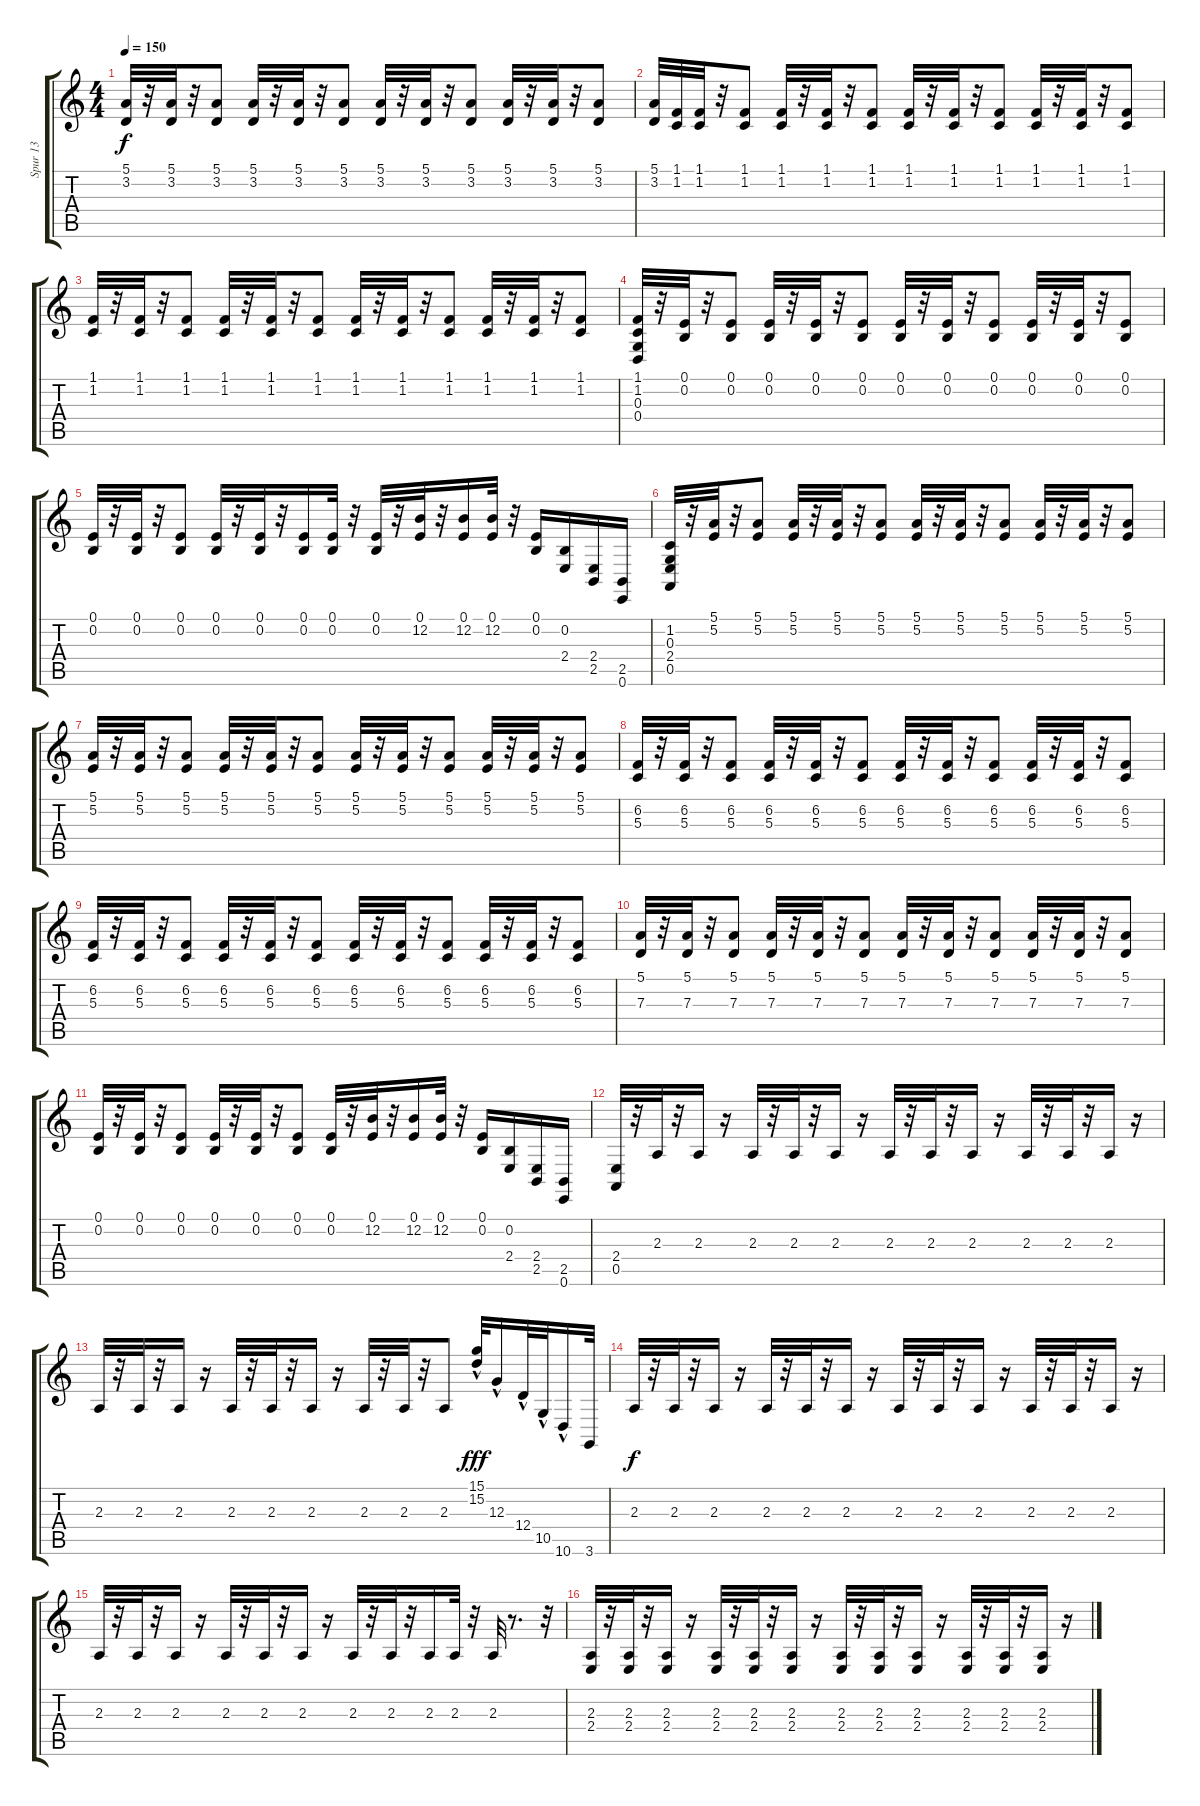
\track ("Spur 13" "Spur 13") {instrument lead2sawtooth}
\staff {score tabs}
\tuning (E4 B3 G3 D3 A2 E2) {hide}
\ts (4 4)
\tempo 150
\clef g2
\ks c
(5.1 3.2).32{dy f} r.32 (5.1 3.2).32 r.32 (5.1 3.2).8 (5.1 3.2).32 r.32 (5.1 3.2).32 r.32 (5.1 3.2).8 (5.1 3.2).32 r.32 (5.1 3.2).32 r.32 (5.1 3.2).8 (5.1 3.2).32 r.32 (5.1 3.2).32 r.32 (5.1 3.2).8 |
(5.1 3.2).32 (1.1 1.2).32 (1.1 1.2).32 r.32 (1.1 1.2).8 (1.1 1.2).32 r.32 (1.1 1.2).32 r.32 (1.1 1.2).8 (1.1 1.2).32 r.32 (1.1 1.2).32 r.32 (1.1 1.2).8 (1.1 1.2).32 r.32 (1.1 1.2).32 r.32 (1.1 1.2).8 |
(1.1 1.2).32 r.32 (1.1 1.2).32 r.32 (1.1 1.2).8 (1.1 1.2).32 r.32 (1.1 1.2).32 r.32 (1.1 1.2).8 (1.1 1.2).32 r.32 (1.1 1.2).32 r.32 (1.1 1.2).8 (1.1 1.2).32 r.32 (1.1 1.2).32 r.32 (1.1 1.2).8 |
(1.1 1.2 0.3 0.4).32 r.32 (0.1 0.2).32 r.32 (0.1 0.2).8 (0.1 0.2).32 r.32 (0.1 0.2).32 r.32 (0.1 0.2).8 (0.1 0.2).32 r.32 (0.1 0.2).32 r.32 (0.1 0.2).8 (0.1 0.2).32 r.32 (0.1 0.2).32 r.32 (0.1 0.2).8 |
(0.1 0.2).32 r.32 (0.1 0.2).32 r.32 (0.1 0.2).8 (0.1 0.2).32 r.32 (0.1 0.2).32 r.32 (0.1 0.2).16 (0.1 0.2).32 r.32 (0.1 0.2).32 r.32 (0.1 12.2).32 r.32 (0.1 12.2).16 (0.1 12.2).32 r.32 (0.1 0.2).16 (0.2 2.4).16 (2.4 2.5).16 (2.5 0.6).16 |
(1.2 0.3 2.4 0.5).32 r.32 (5.1 5.2).32 r.32 (5.1 5.2).8 (5.1 5.2).32 r.32 (5.1 5.2).32 r.32 (5.1 5.2).8 (5.1 5.2).32 r.32 (5.1 5.2).32 r.32 (5.1 5.2).8 (5.1 5.2).32 r.32 (5.1 5.2).32 r.32 (5.1 5.2).8 |
(5.1 5.2).32 r.32 (5.1 5.2).32 r.32 (5.1 5.2).8 (5.1 5.2).32 r.32 (5.1 5.2).32 r.32 (5.1 5.2).8 (5.1 5.2).32 r.32 (5.1 5.2).32 r.32 (5.1 5.2).8 (5.1 5.2).32 r.32 (5.1 5.2).32 r.32 (5.1 5.2).8 |
(6.2 5.3).32 r.32 (6.2 5.3).32 r.32 (6.2 5.3).8 (6.2 5.3).32 r.32 (6.2 5.3).32 r.32 (6.2 5.3).8 (6.2 5.3).32 r.32 (6.2 5.3).32 r.32 (6.2 5.3).8 (6.2 5.3).32 r.32 (6.2 5.3).32 r.32 (6.2 5.3).8 |
(6.2 5.3).32 r.32 (6.2 5.3).32 r.32 (6.2 5.3).8 (6.2 5.3).32 r.32 (6.2 5.3).32 r.32 (6.2 5.3).8 (6.2 5.3).32 r.32 (6.2 5.3).32 r.32 (6.2 5.3).8 (6.2 5.3).32 r.32 (6.2 5.3).32 r.32 (6.2 5.3).8 |
(5.1 7.3).32 r.32 (5.1 7.3).32 r.32 (5.1 7.3).8 (5.1 7.3).32 r.32 (5.1 7.3).32 r.32 (5.1 7.3).8 (5.1 7.3).32 r.32 (5.1 7.3).32 r.32 (5.1 7.3).8 (5.1 7.3).32 r.32 (5.1 7.3).32 r.32 (5.1 7.3).8 |
(0.1 0.2).32 r.32 (0.1 0.2).32 r.32 (0.1 0.2).8 (0.1 0.2).32 r.32 (0.1 0.2).32 r.32 (0.1 0.2).8 (0.1 0.2).32 r.32 (0.1 12.2).32 r.32 (0.1 12.2).16 (0.1 12.2).32 r.32 (0.1 0.2).16 (0.2 2.4).16 (2.4 2.5).16 (2.5 0.6).16 |
(2.4 0.5).32 r.32 2.3.32 r.32 2.3.16 r.16 2.3.32 r.32 2.3.32 r.32 2.3.16 r.16 2.3.32 r.32 2.3.32 r.32 2.3.16 r.16 2.3.32 r.32 2.3.32 r.32 2.3.16 r.16 |
2.3.32 r.32 2.3.32 r.32 2.3.16 r.16 2.3.32 r.32 2.3.32 r.32 2.3.16 r.16 2.3.32 r.32 2.3.32 r.32 2.3.8 (15.1 15.2{hac}).32{dy fff} 12.3{hac}.16 12.4{hac}.32 10.5{hac}.32 10.6{hac}.16 3.6.32 |
2.3.32{dy f} r.32 2.3.32 r.32 2.3.16 r.16 2.3.32 r.32 2.3.32 r.32 2.3.16 r.16 2.3.32 r.32 2.3.32 r.32 2.3.16 r.16 2.3.32 r.32 2.3.32 r.32 2.3.16 r.16 |
2.3.32 r.32 2.3.32 r.32 2.3.16 r.16 2.3.32 r.32 2.3.32 r.32 2.3.16 r.16 2.3.32 r.32 2.3.32 r.32 2.3.16 2.3.32 r.32 2.3.32 r.8{d} r.32 |
(2.3 2.4).32 r.32 (2.3 2.4).32 r.32 (2.3 2.4).16 r.16 (2.3 2.4).32 r.32 (2.3 2.4).32 r.32 (2.3 2.4).16 r.16 (2.3 2.4).32 r.32 (2.3 2.4).32 r.32 (2.3 2.4).16 r.16 (2.3 2.4).32 r.32 (2.3 2.4).32 r.32 (2.3 2.4).16 r.16
